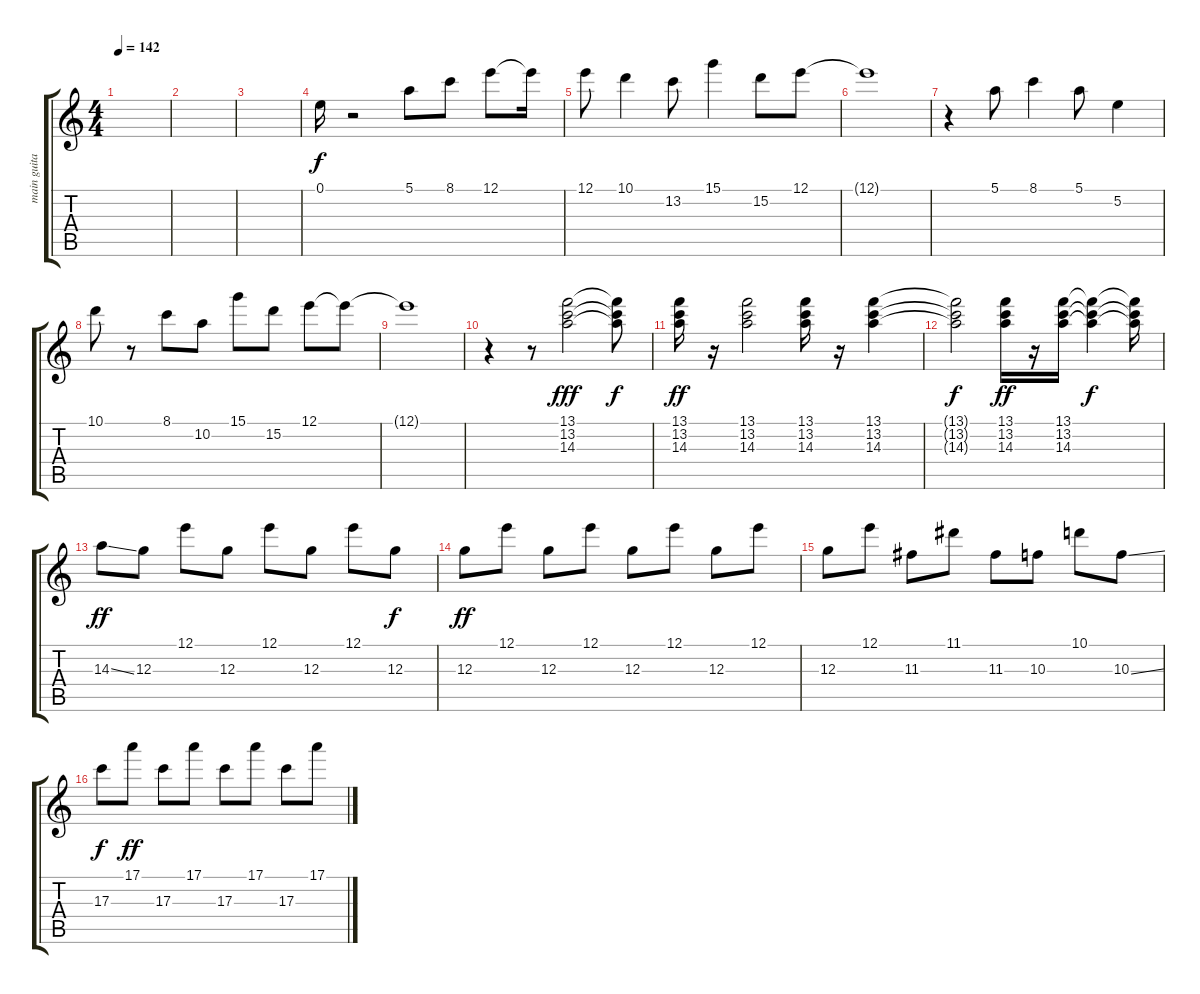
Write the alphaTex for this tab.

\track ("main guitar" "main guita") {instrument overdrivenguitar}
\staff {score tabs}
\tuning (E4 B3 G3 D3 A2 E2) {hide}
\ts (4 4)
\tempo 142
\clef g2
\ks c
|
|
|
0.1.16 r.2 5.1.8{instrument overdrivenguitar} 8.1.8 12.1.8 12.1{t}.16 |
12.1.8 10.1.4 13.2.8 15.1.4 15.2.8 12.1.8 |
12.1{t}.1 |
r.4 5.1.8 8.1.4 5.1.8 5.2.4 |
10.1.8 r.8 8.1.8 10.2.8 15.1.8 15.2.8 12.1.8 12.1{t}.8 |
12.1{t}.1 |
r.4 r.8 (13.1 13.2 14.3).2{dy fff} (13.1{t} 13.2{t} 14.3{t}).8{dy f} |
(13.1 13.2 14.3).16{dy ff} r.16 (13.1 13.2 14.3).2 (13.1 13.2 14.3).16 r.16 (13.1 13.2 14.3).4 |
(13.1{t} 13.2{t} 14.3{t}).2{dy f} (13.1 13.2 14.3).16{dy ff} r.16 (13.1 13.2 14.3).16 (13.1{t} 13.2{t} 14.3{t}).4{dy f} (13.1{t} 13.2{t} 14.3{t}).16 |
14.3{ss}.8{dy ff} 12.3.8 12.1.8 12.3.8 12.1.8 12.3.8 12.1.8 12.3.8{dy f} |
12.3.8{dy ff} 12.1.8 12.3.8 12.1.8 12.3.8 12.1.8 12.3.8 12.1.8 |
12.3.8 12.1.8 11.3.8 11.1.8 11.3.8 10.3.8 10.1.8 10.3{ss}.8 |
17.3.8{dy f} 17.1.8{dy ff} 17.3.8 17.1.8 17.3.8 17.1.8 17.3.8 17.1.8
